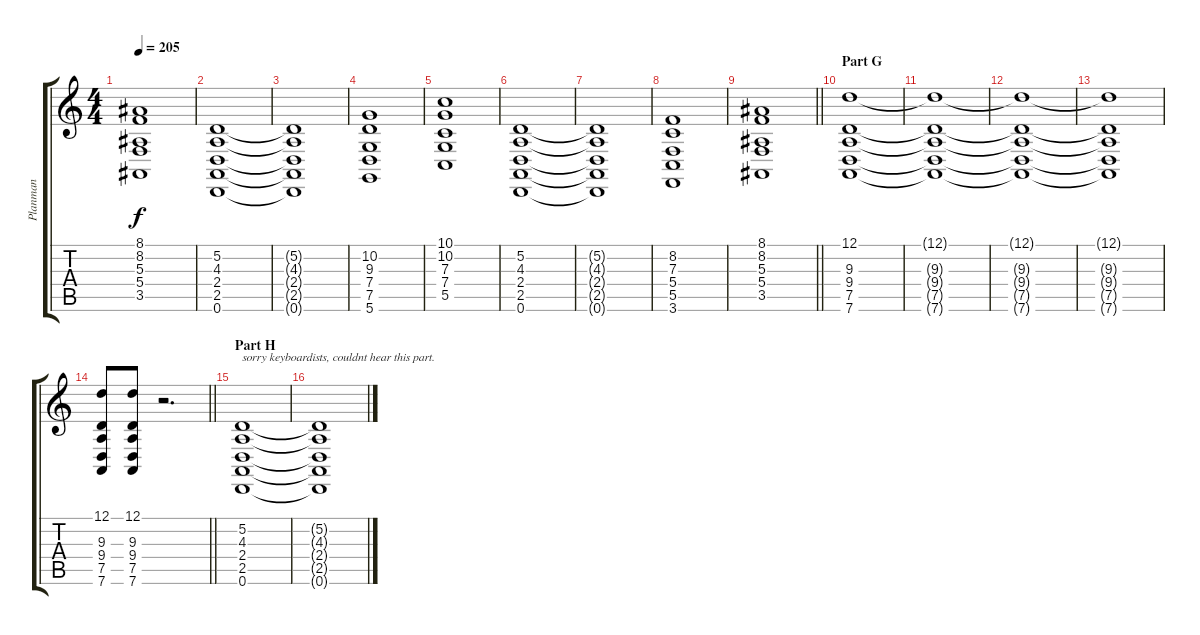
\track ("Planman" "Planman") {instrument stringensemble1}
\staff {score tabs}
\tuning (D4 A3 F3 C3 G2 D2) {hide}
\ts (4 4)
\tempo 205
\clef g2
\ks c
(8.1 8.2 5.3 5.4 3.5).1{dy f} |
(5.2 4.3 2.4 2.5 0.6).1 |
(5.2{t} 4.3{t} 2.4{t} 2.5{t} 0.6{t}).1 |
(10.2 9.3 7.4 7.5 5.6).1 |
(10.1 10.2 7.3 7.4 5.5).1 |
(5.2 4.3 2.4 2.5 0.6).1 |
(5.2{t} 4.3{t} 2.4{t} 2.5{t} 0.6{t}).1 |
(8.2 7.3 5.4 5.5 3.6).1 |
\barLineRight lightlight
(8.1 8.2 5.3 5.4 3.5).1 |
\section ("" "Part G")
(12.1 9.3 9.4 7.5 7.6).1 |
(12.1{t} 9.3{t} 9.4{t} 7.5{t} 7.6{t}).1 |
(12.1{t} 9.3{t} 9.4{t} 7.5{t} 7.6{t}).1 |
(12.1{t} 9.3{t} 9.4{t} 7.5{t} 7.6{t}).1 |
\barLineRight lightlight
(12.1 9.3 9.4 7.5 7.6).8 (12.1 9.3 9.4 7.5 7.6).8 r.2{d} |
\section ("" "Part H")
(5.2 4.3 2.4 2.5 0.6).1{txt "sorry keyboardists, couldnt hear this part."} |
(5.2{t} 4.3{t} 2.4{t} 2.5{t} 0.6{t}).1
